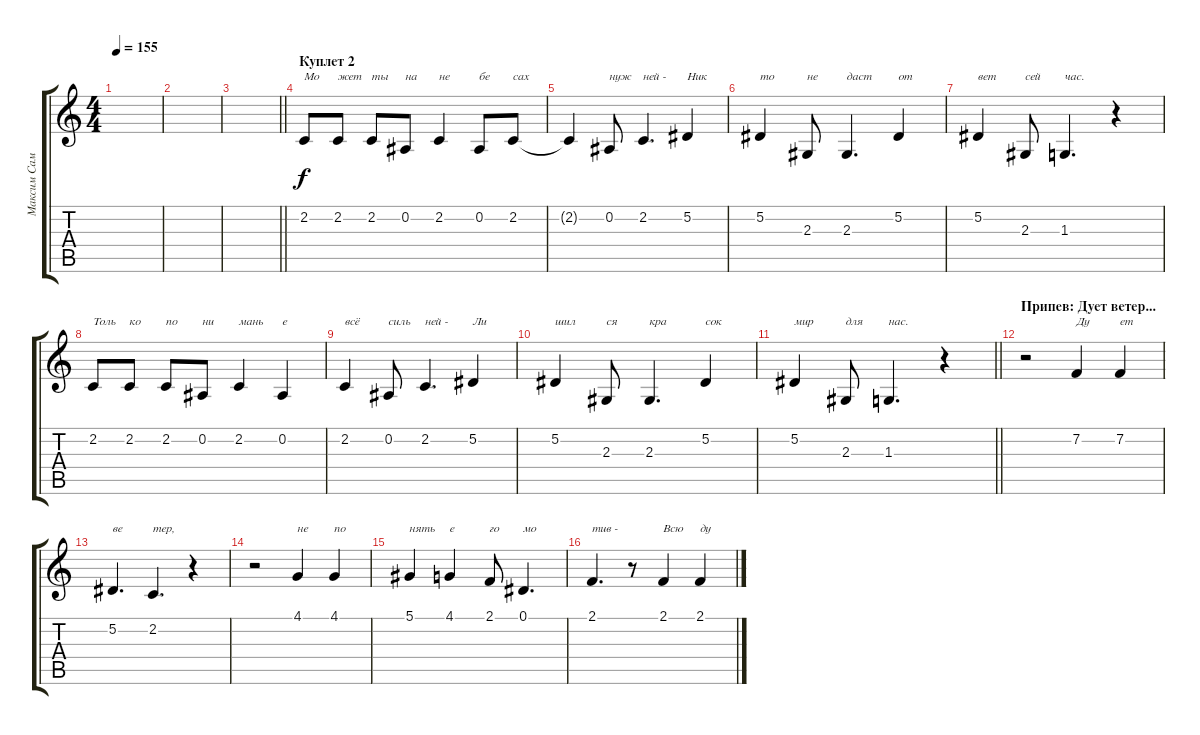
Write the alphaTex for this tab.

\track ("Максим Самосват" "Максим Сам") {instrument bassoon}
\staff {score tabs}
\tuning (Eb4 Bb3 Gb3 Db3 Ab2 Eb2) {hide}
\ts (4 4)
\tempo 155
\clef g2
\ks c
|
|
\barLineRight lightlight
|
\section ("" "Куплет 2")
2.2.8{txt "Мо"} 2.2.8{txt "жет"} 2.2.8{txt "ты"} 0.2.8{txt "на"} 2.2.4{txt "не"} 0.2.8{txt "бе"} 2.2.8{txt "сах"} |
2.2{t}.4 0.2.8{txt "нуж"} 2.2.4{d txt "ней -"} 5.2.4{txt "Ник"} |
5.2.4{txt "то"} 2.3.8{txt "не"} 2.3.4{d txt "даст"} 5.2.4{txt "от"} |
5.2.4{txt "вет"} 2.3.8{txt "сей"} 1.3.4{d txt "час."} r.4 |
2.2.8{txt "Толь"} 2.2.8{txt "ко"} 2.2.8{txt "по"} 0.2.8{txt "ни"} 2.2.4{txt "мань"} 0.2.4{txt "е"} |
2.2.4{txt "всё"} 0.2.8{txt "силь"} 2.2.4{d txt "ней -"} 5.2.4{txt "Ли"} |
5.2.4{txt "шил"} 2.3.8{txt "ся"} 2.3.4{d txt "кра"} 5.2.4{txt "сок"} |
\barLineRight lightlight
5.2.4{txt "мир"} 2.3.8{txt "для"} 1.3.4{d txt "нас."} r.4 |
\section ("" "Припев: Дует ветер...")
r.2 7.2.4{txt "Ду"} 7.2.4{txt "ет"} |
5.2.4{d txt "ве"} 2.2.4{d txt "тер,"} r.4 |
r.2 4.1.4{txt "не"} 4.1.4{txt "по"} |
5.1.4{txt "нять"} 4.1.4{txt "е"} 2.1.8{txt "го"} 0.1.4{d txt "мо"} |
2.1.4{d txt "тив -"} r.8 2.1.4{txt "Всю"} 2.1.4{txt "ду"}
